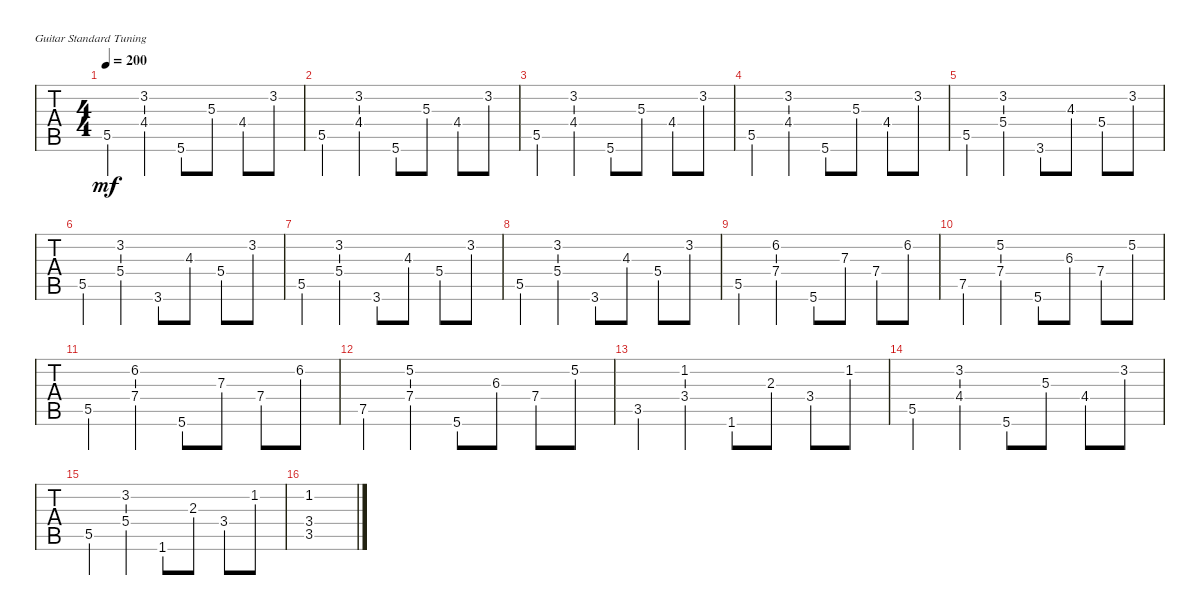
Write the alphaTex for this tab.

\defaultSystemsLayout 4
\bracketExtendMode groupsimilarinstruments
\singleTrackTrackNamePolicy hidden
\multiTrackTrackNamePolicy hidden
\otherSystemsTrackNameOrientation horizontal
\track ("Guitar Backup" "GtBackup") {instrument acousticguitarsteel}
\staff {tabs}
\tuning (E4 B3 G3 D3 A2 E2)
\ts (4 4)
\tempo 200
\clef g2
\scale
0.333333
\ks f
5.5.4{dy mf} (4.4 3.2).4 5.6.8 5.3.8 4.4.8 3.2.8 |
\scale
0.333333 5.5.4 (4.4 3.2).4 5.6.8 5.3.8 4.4.8 3.2.8 |
\scale
0.333333 5.5.4 (4.4 3.2).4 5.6.8 5.3.8 4.4.8 3.2.8 |
\scale
0.333333 5.5.4 (4.4 3.2).4 5.6.8 5.3.8 4.4.8 3.2.8 |
\scale
0.333333 5.5.4 (5.4 3.2).4 3.6.8 4.3.8 5.4.8 3.2.8 |
\scale
0.333333 5.5.4 (5.4 3.2).4 3.6.8 4.3.8 5.4.8 3.2.8 |
\scale
0.333333 5.5.4 (5.4 3.2).4 3.6.8 4.3.8 5.4.8 3.2.8 |
\scale
0.333333 5.5.4 (5.4 3.2).4 3.6.8 4.3.8 5.4.8 3.2.8 |
\scale
0.333333 5.5.4 (7.4 6.2).4 5.6.8 7.3.8 7.4.8 6.2.8 |
\scale
0.333333 7.5.4 (7.4 5.2).4 5.6.8 6.3.8 7.4.8 5.2.8 |
\scale
0.333333 5.5.4 (7.4 6.2).4 5.6.8 7.3.8 7.4.8 6.2.8 |
\scale
0.333333 7.5.4 (7.4 5.2).4 5.6.8 6.3.8 7.4.8 5.2.8 |
\scale
0.333333 3.5.4 (3.4 1.2).4 1.6.8 2.3.8 3.4.8 1.2.8 |
\scale
0.333333 5.5.4 (4.4 3.2).4 5.6.8 5.3.8 4.4.8 3.2.8 |
5.5.4 (5.4 3.2).4 1.6.8 2.3.8 3.4.8 1.2.8 |
(3.5 3.4 1.2).1
